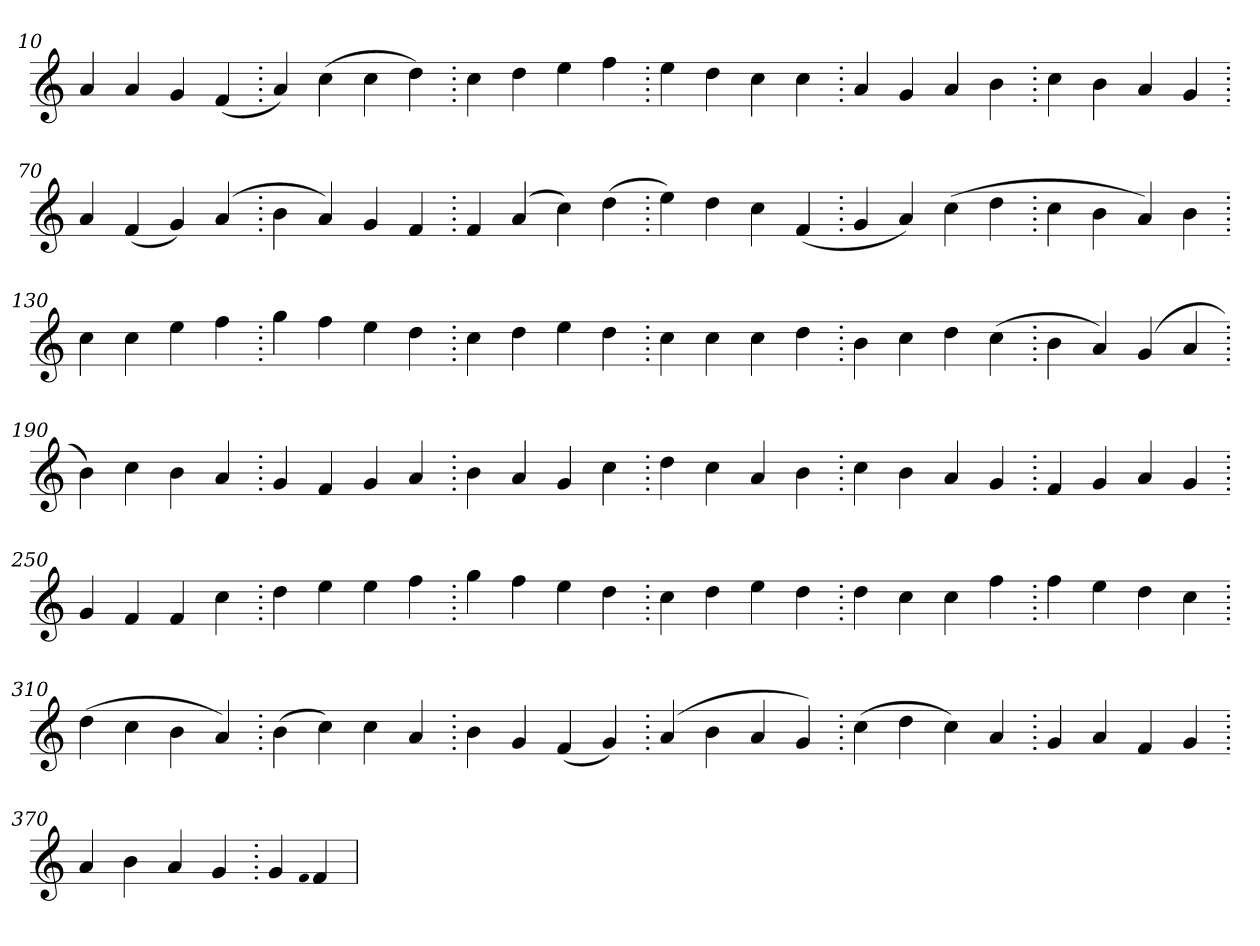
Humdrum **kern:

**kern
*part1
*staff1
*clefG2
=10.
4a
4a
4g
(>4f
=20.
4a)
(>4cc
4cc
4dd)
=30.
4cc
4dd
4ee
4ff
=40.
4ee
4dd
4cc
4cc
=50.
4a
4g
4a
4b
=60.
4cc
4b
4a
4g
=70.
4a
(>4f
4g)
(>4a
=80.
4b
4a)
4g
4f
=90.
4f
(>4a
4cc)
(>4dd
=100.
4ee)
4dd
4cc
(>4f
=110.
4g
4a)
(>4cc
4dd
=120.
4cc
4b
4a)
4b
=130.
4cc
4cc
4ee
4ff
=140.
4gg
4ff
4ee
4dd
=150.
4cc
4dd
4ee
4dd
=160.
4cc
4cc
4cc
4dd
=170.
4b
4cc
4dd
(>4cc
=180.
4b
4a)
(>4g
4a
=190.
4b)
4cc
4b
4a
=200.
4g
4f
4g
4a
=210.
4b
4a
4g
4cc
=220.
4dd
4cc
4a
4b
=230.
4cc
4b
4a
4g
=240.
4f
4g
4a
4g
=250.
4g
4f
4f
4cc
=260.
4dd
4ee
4ee
4ff
=270.
4gg
4ff
4ee
4dd
=280.
4cc
4dd
4ee
4dd
=290.
4dd
4cc
4cc
4ff
=300.
4ff
4ee
4dd
4cc
=310.
(>4dd
4cc
4b
4a)
=320.
(>4b
4cc)
4cc
4a
=330.
4b
4g
(>4f
4g)
=340.
(>4a
4b
4a
4g)
=350.
(>4cc
4dd
4cc)
4a
=360.
4g
4a
4f
4g
=370.
4a
4b
4a
4g
=380.
4g
qqf
4f
=
*-
